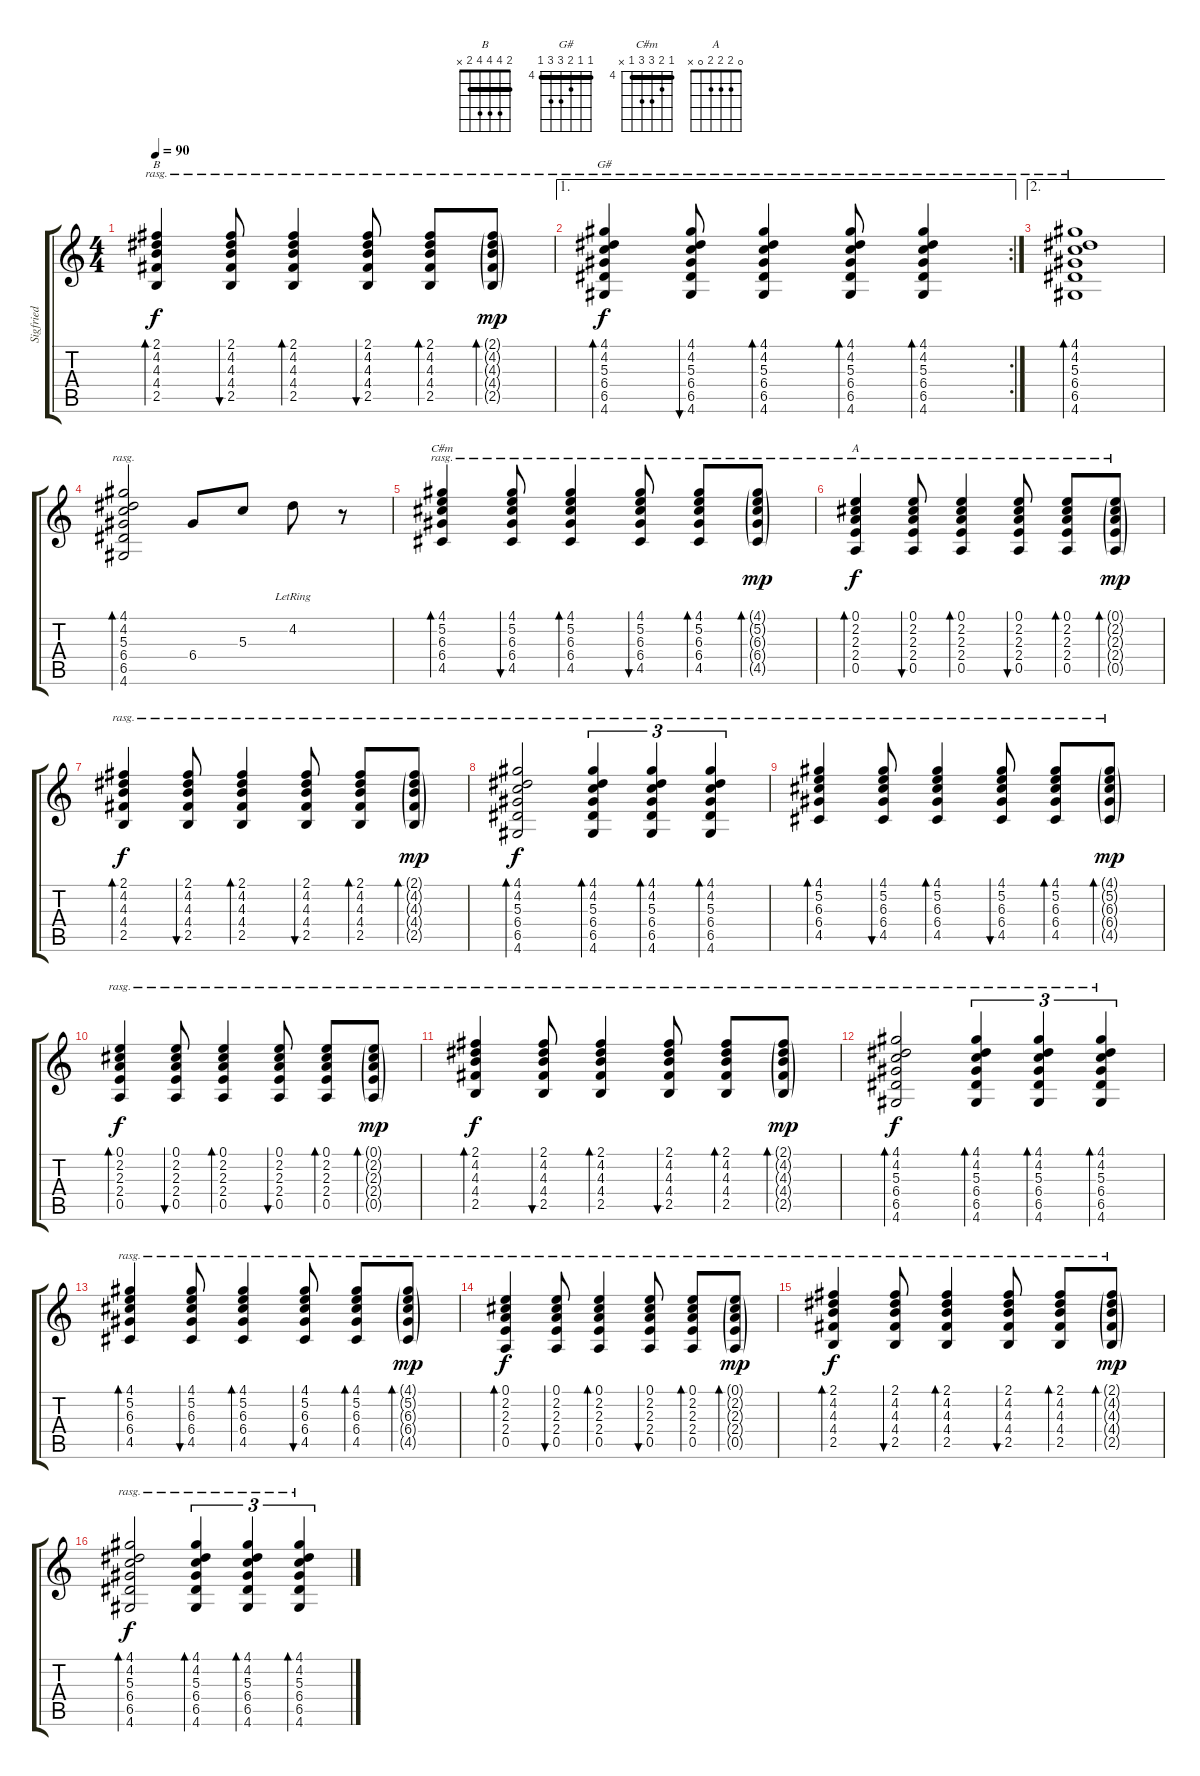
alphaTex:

\track ("Sigfried" "Sigfried") {solo instrument acousticguitarsteel}
\staff {score tabs}
\tuning (E4 B3 G3 D3 A2 E2) {hide}
\chord ("B" 2 4 4 4 2 x) {barre 2}
\chord ("G#" 4 4 5 6 6 4) {firstfret 4 barre 4}
\chord ("C#m" 4 5 6 6 4 x) {firstfret 4 barre 4}
\chord ("A" 0 2 2 2 0 x)
\ts (4 4)
\tempo 90
\clef g2
\ks c
(2.1 4.2 4.3 4.4 2.5).4{bd 30 ch "B" rasg ii dy f} (2.1 4.2 4.3 4.4 2.5).8{bu 30 rasg ii} (2.1 4.2 4.3 4.4 2.5).4{bd 30 rasg ii} (2.1 4.2 4.3 4.4 2.5).8{bu 30 rasg ii} (2.1 4.2 4.3 4.4 2.5).8{bd 30 rasg ii} (2.1{g} 4.2{g} 4.3{g} 4.4{g} 2.5{g}).8{bd 30 rasg ii dy mp} |
\ae 1
\rc 2
(4.1 4.2 5.3 6.4 6.5 4.6).4{bd 30 ch "G#" rasg ii dy f} (4.1 4.2 5.3 6.4 6.5 4.6).8{bu 30 rasg ii} (4.1 4.2 5.3 6.4 6.5 4.6).4{bd 30 rasg ii} (4.1 4.2 5.3 6.4 6.5 4.6).8{bd 30 rasg ii} (4.1 4.2 5.3 6.4 6.5 4.6).4{bd 30 rasg ii} |
\ae 2
(4.1 4.2 5.3 6.4 6.5 4.6).1{bd 30 rasg ii} |
(4.1 4.2 5.3 6.4 6.5 4.6).2{bd 240 rasg ii} 6.4.8 5.3.8 4.2{lr}.8 r.8 |
(4.1 5.2 6.3 6.4 4.5).4{bd 30 ch "C#m" rasg ii} (4.1 5.2 6.3 6.4 4.5).8{bu 30 rasg ii} (4.1 5.2 6.3 6.4 4.5).4{bd 30 rasg ii} (4.1 5.2 6.3 6.4 4.5).8{bu 30 rasg ii} (4.1 5.2 6.3 6.4 4.5).8{bd 30 rasg ii} (4.1{g} 5.2{g} 6.3{g} 6.4{g} 4.5{g}).8{bd 30 rasg ii dy mp} |
(0.1 2.2 2.3 2.4 0.5).4{bd 30 ch "A" rasg ii dy f} (0.1 2.2 2.3 2.4 0.5).8{bu 30 rasg ii txt "                              "} (0.1 2.2 2.3 2.4 0.5).4{bd 30 rasg ii} (0.1 2.2 2.3 2.4 0.5).8{bu 30 rasg ii txt "                              "} (0.1 2.2 2.3 2.4 0.5).8{bd 30 rasg ii} (0.1{g} 2.2{g} 2.3{g} 2.4{g} 0.5{g}).8{bd 30 rasg ii dy mp} |
(2.1 4.2 4.3 4.4 2.5).4{bd 30 rasg ii dy f} (2.1 4.2 4.3 4.4 2.5).8{bu 30 rasg ii} (2.1 4.2 4.3 4.4 2.5).4{bd 30 rasg ii} (2.1 4.2 4.3 4.4 2.5).8{bu 30 rasg ii} (2.1 4.2 4.3 4.4 2.5).8{bd 30 rasg ii} (2.1{g} 4.2{g} 4.3{g} 4.4{g} 2.5{g}).8{bd 30 rasg ii dy mp} |
(4.1 4.2 5.3 6.4 6.5 4.6).2{bd 30 rasg ii dy f} (4.1 4.2 5.3 6.4 6.5 4.6).4{tu (3 2) bd 30 rasg ii} (4.1 4.2 5.3 6.4 6.5 4.6).4{tu (3 2) bd 30 rasg ii} (4.1 4.2 5.3 6.4 6.5 4.6).4{tu (3 2) bd 30 rasg ii} |
(4.1 5.2 6.3 6.4 4.5).4{bd 30 rasg ii} (4.1 5.2 6.3 6.4 4.5).8{bu 30 rasg ii} (4.1 5.2 6.3 6.4 4.5).4{bd 30 rasg ii} (4.1 5.2 6.3 6.4 4.5).8{bu 30 rasg ii} (4.1 5.2 6.3 6.4 4.5).8{bd 30 rasg ii} (4.1{g} 5.2{g} 6.3{g} 6.4{g} 4.5{g}).8{bd 30 rasg ii dy mp} |
(0.1 2.2 2.3 2.4 0.5).4{bd 30 rasg ii dy f} (0.1 2.2 2.3 2.4 0.5).8{bu 30 rasg ii txt "                              "} (0.1 2.2 2.3 2.4 0.5).4{bd 30 rasg ii} (0.1 2.2 2.3 2.4 0.5).8{bu 30 rasg ii txt "                              "} (0.1 2.2 2.3 2.4 0.5).8{bd 30 rasg ii} (0.1{g} 2.2{g} 2.3{g} 2.4{g} 0.5{g}).8{bd 30 rasg ii dy mp} |
(2.1 4.2 4.3 4.4 2.5).4{bd 30 rasg ii dy f} (2.1 4.2 4.3 4.4 2.5).8{bu 30 rasg ii} (2.1 4.2 4.3 4.4 2.5).4{bd 30 rasg ii} (2.1 4.2 4.3 4.4 2.5).8{bu 30 rasg ii} (2.1 4.2 4.3 4.4 2.5).8{bd 30 rasg ii} (2.1{g} 4.2{g} 4.3{g} 4.4{g} 2.5{g}).8{bd 30 rasg ii dy mp} |
(4.1 4.2 5.3 6.4 6.5 4.6).2{bd 30 rasg ii dy f} (4.1 4.2 5.3 6.4 6.5 4.6).4{tu (3 2) bd 30 rasg ii} (4.1 4.2 5.3 6.4 6.5 4.6).4{tu (3 2) bd 30 rasg ii} (4.1 4.2 5.3 6.4 6.5 4.6).4{tu (3 2) bd 30 rasg ii} |
(4.1 5.2 6.3 6.4 4.5).4{bd 30 rasg ii} (4.1 5.2 6.3 6.4 4.5).8{bu 30 rasg ii} (4.1 5.2 6.3 6.4 4.5).4{bd 30 rasg ii} (4.1 5.2 6.3 6.4 4.5).8{bu 30 rasg ii} (4.1 5.2 6.3 6.4 4.5).8{bd 30 rasg ii} (4.1{g} 5.2{g} 6.3{g} 6.4{g} 4.5{g}).8{bd 30 rasg ii dy mp} |
(0.1 2.2 2.3 2.4 0.5).4{bd 30 rasg ii dy f} (0.1 2.2 2.3 2.4 0.5).8{bu 30 rasg ii txt "                              "} (0.1 2.2 2.3 2.4 0.5).4{bd 30 rasg ii} (0.1 2.2 2.3 2.4 0.5).8{bu 30 rasg ii txt "                              "} (0.1 2.2 2.3 2.4 0.5).8{bd 30 rasg ii} (0.1{g} 2.2{g} 2.3{g} 2.4{g} 0.5{g}).8{bd 30 rasg ii dy mp} |
(2.1 4.2 4.3 4.4 2.5).4{bd 30 rasg ii dy f} (2.1 4.2 4.3 4.4 2.5).8{bu 30 rasg ii} (2.1 4.2 4.3 4.4 2.5).4{bd 30 rasg ii} (2.1 4.2 4.3 4.4 2.5).8{bu 30 rasg ii} (2.1 4.2 4.3 4.4 2.5).8{bd 30 rasg ii} (2.1{g} 4.2{g} 4.3{g} 4.4{g} 2.5{g}).8{bd 30 rasg ii dy mp} |
(4.1 4.2 5.3 6.4 6.5 4.6).2{bd 30 rasg ii dy f} (4.1 4.2 5.3 6.4 6.5 4.6).4{tu (3 2) bd 30 rasg ii} (4.1 4.2 5.3 6.4 6.5 4.6).4{tu (3 2) bd 30 rasg ii} (4.1 4.2 5.3 6.4 6.5 4.6).4{tu (3 2) bd 30 rasg ii}
